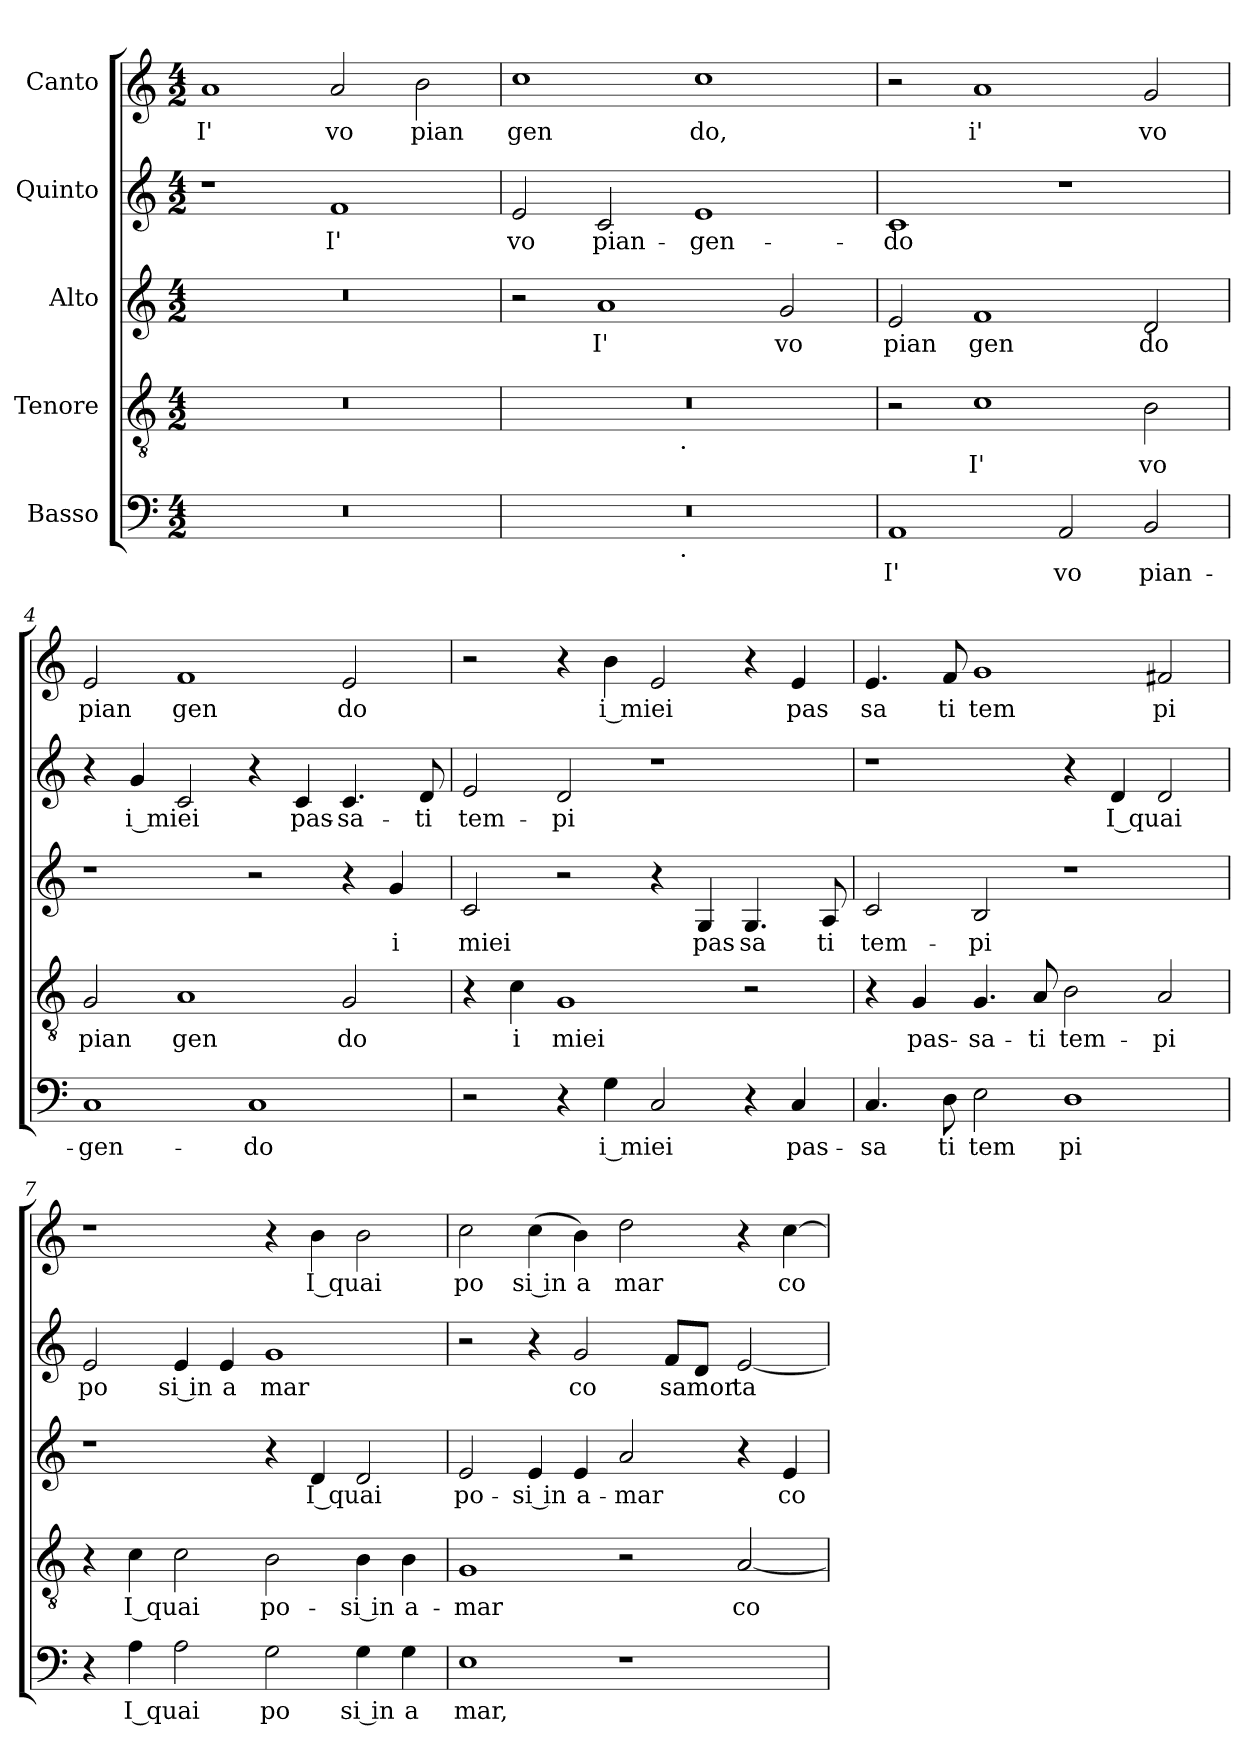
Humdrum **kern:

**kern	**text	**kern	**text	**kern	**text	**kern	**text	**kern	**text
*part5	*part5	*part4	*part4	*part3	*part3	*part2	*part2	*part1	*part1
*staff5	*staff5	*staff4	*staff4	*staff3	*staff3	*staff2	*staff2	*staff1	*staff1
*I"Basso	*	*I"Tenore	*	*I"Alto	*	*I"Quinto	*	*I"Canto	*
*clefF4	*	*clefGv2	*	*clefG2	*	*clefG2	*	*clefG2	*
*k[]	*	*k[]	*	*k[]	*	*k[]	*	*k[]	*
*M4/2	*	*M4/2	*	*M4/2	*	*M4/2	*	*M4/2	*
=1	=1	=1	=1	=1	=1	=1	=1	=1	=1
0r	.	0r	.	0r	.	1r	.	1a	I'
.	.	.	.	.	.	1f	I'	2a/	vo
.	.	.	.	.	.	.	.	2b\	pian
=2	=2	=2	=2	=2	=2	=2	=2	=2	=2
*^	*	*^	*	*	*	*	*	*	*
0r	2ryy	.	0r	2ryy	.	2r	.	2e/	vo	1cc	gen
.	4...ryy	.	.	4...ryy	.	1a	I'	2c/	pian-	.	.
!	!	!	!	!LO:TX:b:t=.	!	!	!	!	!	!	!
!	!LO:TX:b:t=.	!	!	!	!	!	!	!	!	!	!
.	1ryy	.	.	1ryy	.	.	.	.	.	.	.
.	.	.	.	.	.	.	.	1e	-gen-	1cc	do,
.	.	.	.	.	.	2g/	vo	.	.	.	.
.	32ryy	.	.	32ryy	.	.	.	.	.	.	.
*v	*v	*	*	*	*	*	*	*	*	*	*
*	*	*v	*v	*	*	*	*	*	*	*
=3	=3	=3	=3	=3	=3	=3	=3	=3	=3
1AA	I'	2r	.	2e/	pian	1c	-do	2r	.
.	.	1c	I'	1f	gen	.	.	1a	i'
2AA/	vo	.	.	.	.	1r	.	.	.
2BB/	pian-	2B\	vo	2d/	do	.	.	2g/	vo
=4	=4	=4	=4	=4	=4	=4	=4	=4	=4
1C	-gen-	2G/	pian	1r	.	4r	.	2e/	pian
.	.	.	.	.	.	4g/	i miei	.	.
.	.	1A	gen	.	.	2c/	.	1f	gen
1C	-do	.	.	2r	.	4r	.	.	.
.	.	.	.	.	.	4c/	pas-	.	.
.	.	2G/	do	4r	.	4.c/	-sa-	2e/	do
.	.	.	.	4g/	i	.	.	.	.
.	.	.	.	.	.	8d/	-ti	.	.
!!LO:LB:g=z
=5	=5	=5	=5	=5	=5	=5	=5	=5	=5
2r	.	4r	.	2c/	miei	2e/	tem-	2r	.
.	.	4c\	i	.	.	.	.	.	.
4r	.	1G	miei	2r	.	2d/	-pi	4r	.
4G\	i miei	.	.	.	.	.	.	4b\	i miei
2C/	.	.	.	4r	.	1r	.	2e/	.
.	.	.	.	4G/	pas	.	.	.	.
4r	.	2r	.	4.G/	sa	.	.	4r	.
4C/	pas-	.	.	.	.	.	.	4e/	pas
.	.	.	.	8A/	ti	.	.	.	.
=6	=6	=6	=6	=6	=6	=6	=6	=6	=6
4.C/	-sa	4r	.	2c/	tem-	1r	.	4.e/	sa
.	.	4G/	pas-	.	.	.	.	.	.
8D\	ti	.	.	.	.	.	.	8f/	ti
2E\	tem	4.G/	-sa-	2B/	-pi	.	.	1g	tem
.	.	8A/	-ti	.	.	.	.	.	.
1D	pi	2B\	tem-	1r	.	4r	.	.	.
.	.	.	.	.	.	4d/	I quai	.	.
.	.	2A/	-pi	.	.	2d/	.	2f#X/	pi
=7	=7	=7	=7	=7	=7	=7	=7	=7	=7
4r	.	4r	.	1r	.	2e/	po	1r	.
4A\	I quai	4c\	I quai	.	.	.	.	.	.
2A\	.	2c\	.	.	.	4e/	si in	.	.
.	.	.	.	.	.	4e/	a	.	.
2G\	po	2B\	po-	4r	.	1g	mar	4r	.
.	.	.	.	4d/	I quai	.	.	4b\	I quai
4G\	si in	4B\	si in	2d/	.	.	.	2b\	.
4G\	a	4B\	a-	.	.	.	.	.	.
!!LO:PB:g=z
=8	=8	=8	=8	=8	=8	=8	=8	=8	=8
1E	mar,	1G	-mar	2e/	po-	2r	.	2cc\	po
.	.	.	.	4e/	si in	4r	.	(<4cc\	si in
.	.	.	.	4e/	a-	2g/	co	4b\)	a
1r	.	2r	.	2a/	-mar	.	.	2dd\	mar
.	.	.	.	.	.	8f/L	sa	.	.
.	.	.	.	.	.	8d/J	mor	.	.
.	.	[2A/	co-	4r	.	[2e/	ta	4r	.
.	.	.	.	4e/	co-	.	.	[4cc\	co
=	=	=	=	=	=	=	=	=	=
*-	*-	*-	*-	*-	*-	*-	*-	*-	*-
